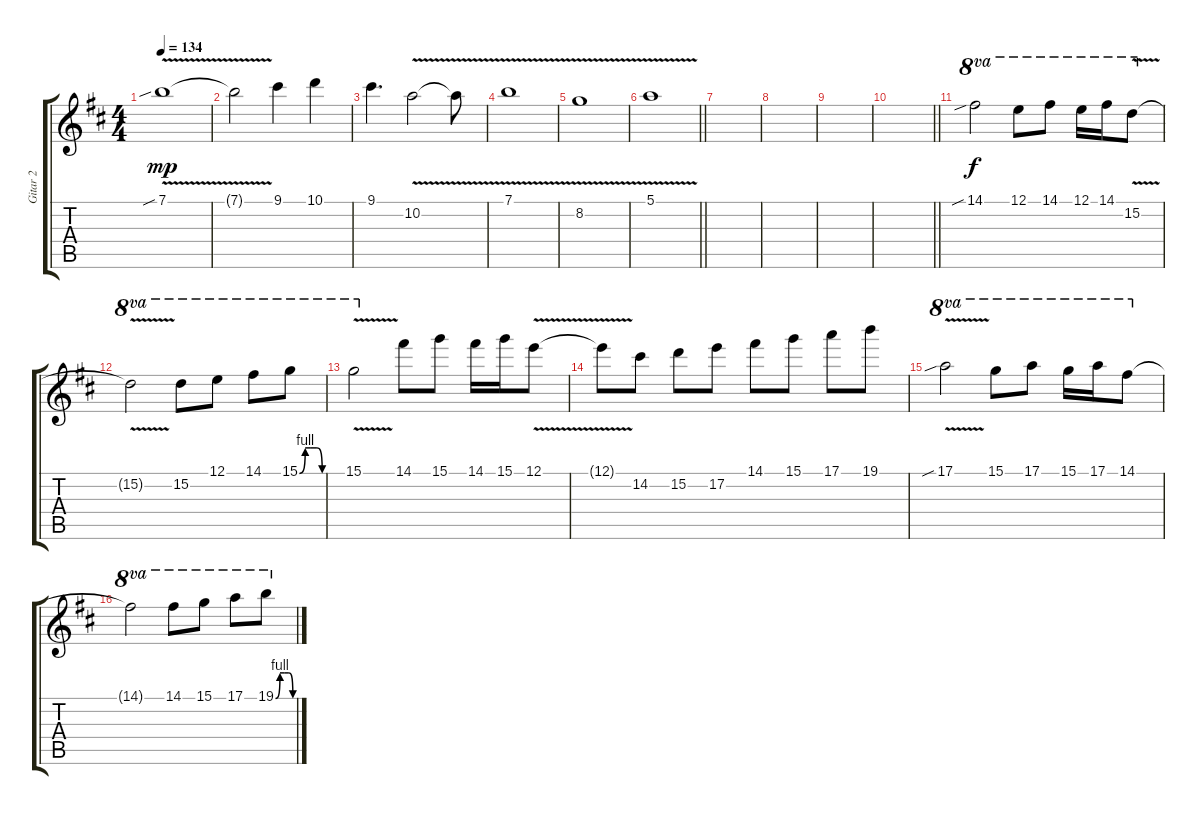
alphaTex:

\track ("Gitar 2" "Gitar 2") {instrument overdrivenguitar}
\staff {score tabs}
\tuning (E4 B3 G3 D3 A2 E2) {hide}
\ts (4 4)
\tempo 134
\clef g2
\ks d
7.1{v sib}.1{dy mp} |
7.1{t}.2 9.1.4 10.1.4 |
9.1.4{d} 10.2{v}.2 10.2{t}.8 |
7.1{v}.1 |
8.2{v}.1 |
\barLineRight lightlight
5.1{v}.1 |
|
|
|
\barLineRight lightlight
|
14.1{sib}.2{ot 8va dy f} 12.1.8{ot 8va} 14.1.8{ot 8va} 12.1.16{ot 8va} 14.1.16{ot 8va} 15.2{v}.8{ot 8va} |
15.2{t}.2{ot 8va} 15.2.8{ot 8va} 12.1.8{ot 8va} 14.1.8{ot 8va} 15.1{be (custom 0 0 15 4 30 4 46 4 60 0)}.8{ot 8va} |
15.1{v}.2{ot 8va} 14.1.8 15.1.8 14.1.16 15.1.16 12.1{v}.8 |
12.1{v t}.8 14.2.8 15.2.8 17.2.8 14.1.8 15.1.8 17.1.8 19.1.8 |
17.1{v sib}.2{ot 8va} 15.1.8{ot 8va} 17.1.8{ot 8va} 15.1.16{ot 8va} 17.1.16{ot 8va} 14.1.8{ot 8va} |
14.1{t}.2{ot 8va} 14.1.8{ot 8va} 15.1.8{ot 8va} 17.1.8{ot 8va} 19.1{be (custom 0 0 15 4 30 4 46 4 60 0)}.8{ot 8va}
